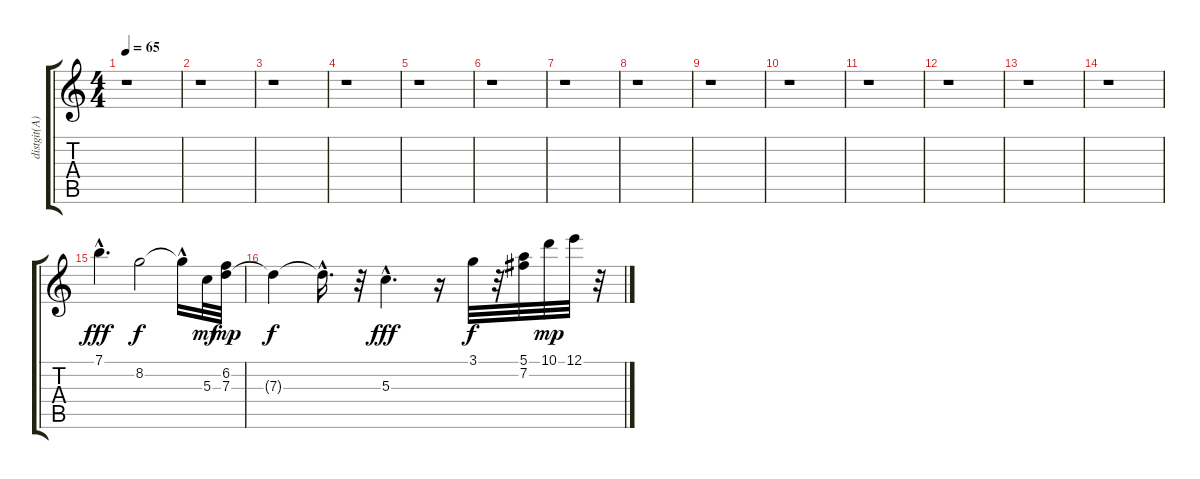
\track ("distgit(A)" "distgit(A)") {instrument distortionguitar}
\staff {score tabs}
\tuning (E4 B3 G3 D3 A2 E2) {hide}
\ts (4 4)
\tempo 65
\clef g2
\ks c
r.1{dy f} |
r.1 |
r.1 |
r.1 |
r.1 |
r.1 |
r.1 |
r.1 |
r.1 |
r.1 |
r.1 |
r.1 |
r.1 |
r.1 |
7.1{hac}.4{d dy fff volume 12 instrument distortionguitar} 8.2.2{dy f} 8.2{hac t}.16 5.3.32{dy mf} (6.2 7.3).32{dy mp} |
7.3{t}.4{dy f} 7.3{hac t}.16{d} r.32 5.3{hac}.4{d dy fff} r.16 3.1.32{dy f} r.32 (5.1 7.2).32 10.1.32{dy mp} 12.1.32 r.32
